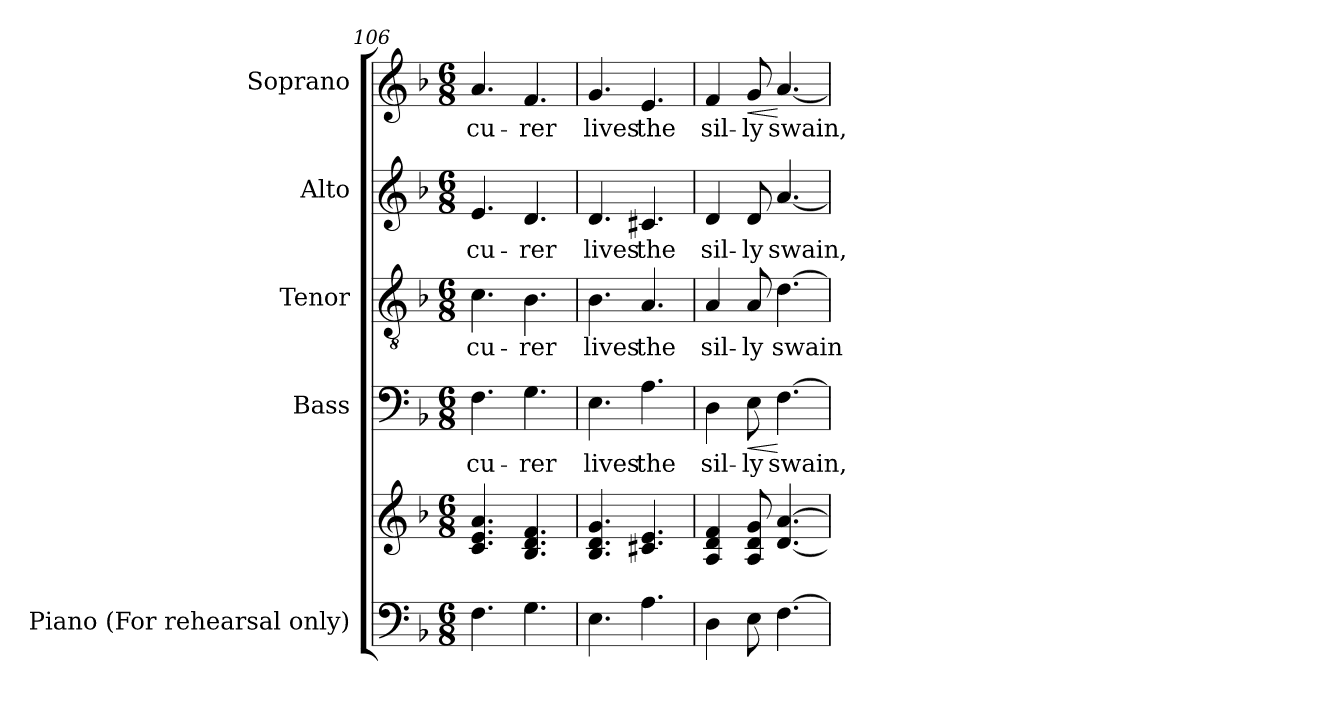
**kern	**kern	**kern	**text	**dynam	**kern	**text	**kern	**text	**kern	**text	**dynam
*part5	*part5	*part4	*part4	*part4	*part3	*part3	*part2	*part2	*part1	*part1	*part1
*staff6	*staff5	*staff4	*staff4	*staff4	*staff3	*staff3	*staff2	*staff2	*staff1	*staff1	*staff1
*I"Piano (For rehearsal only)	*	*I"Bass	*	*	*I"Tenor	*	*I"Alto	*	*I"Soprano	*	*
*I'Pno.	*	*I'B.	*	*	*I'T.	*	*I'A.	*	*I'S.	*	*
*clefF4	*clefG2	*clefF4	*	*	*clefGv2	*	*clefG2	*	*clefG2	*	*
*	*	*	*	*	*ITrd7c12	*	*	*	*	*	*
*k[b-]	*k[b-]	*k[b-]	*	*	*k[b-]	*	*k[b-]	*	*k[b-]	*	*
*F:	*F:	*F:	*	*	*F:	*	*F:	*	*F:	*	*
*M6/8	*M6/8	*M6/8	*	*	*M6/8	*	*M6/8	*	*M6/8	*	*
=106	=106	=106	=106	=106	=106	=106	=106	=106	=106	=106	=106
!	!	!	!LO:LY:b:color=#000000	!	!	!	!	!	!	!	!
!	!	!	!	!	!	!LO:LY:b:color=#000000	!	!	!	!	!
!	!	!	!	!	!	!	!	!LO:LY:b:color=#000000	!	!	!
!	!	!	!	!	!	!	!	!	!	!LO:LY:b:color=#000000	!
4.Fi\	4.ci/ 4.ei 4.ai	4.Fi\	-cu-	.	4.Ci\	-cu-	4.ei/	-cu-	4.ai/	-cu-	.
!	!	!	!LO:LY:b:color=#000000	!	!	!	!	!	!	!	!
!	!	!	!	!	!	!LO:LY:b:color=#000000	!	!	!	!	!
!	!	!	!	!	!	!	!	!LO:LY:b:color=#000000	!	!	!
!	!	!	!	!	!	!	!	!	!	!LO:LY:b:color=#000000	!
4.Gi\	4.B-i/ 4.di 4.fi	4.Gi\	-rer	.	4.BB-i\	-rer	4.di/	-rer	4.fi/	-rer	.
=107	=107	=107	=107	=107	=107	=107	=107	=107	=107	=107	=107
!	!	!	!LO:LY:b:color=#000000	!	!	!	!	!	!	!	!
!	!	!	!	!	!	!LO:LY:b:color=#000000	!	!	!	!	!
!	!	!	!	!	!	!	!	!LO:LY:b:color=#000000	!	!	!
!	!	!	!	!	!	!	!	!	!	!LO:LY:b:color=#000000	!
4.Ei\	4.B-i/ 4.di 4.gi	4.Ei\	lives	.	4.BB-i\	lives	4.di/	lives	4.gi/	lives	.
!	!	!	!LO:LY:b:color=#000000	!	!	!	!	!	!	!	!
!	!	!	!	!	!	!LO:LY:b:color=#000000	!	!	!	!	!
!	!	!	!	!	!	!	!	!LO:LY:b:color=#000000	!	!	!
!	!	!	!	!	!	!	!	!	!	!LO:LY:b:color=#000000	!
4.Ai\	4.c#Xi/ 4.ei	4.Ai\	the	.	4.AAi/	the	4.c#Xi/	the	4.ei/	the	.
!!LO:LB:g=z
=108	=108	=108	=108	=108	=108	=108	=108	=108	=108	=108	=108
!	!	!	!LO:LY:b:color=#000000	!	!	!	!	!	!	!	!
!	!	!	!	!	!	!LO:LY:b:color=#000000	!	!	!	!	!
!	!	!	!	!	!	!	!	!LO:LY:b:color=#000000	!	!	!
!	!	!	!	!	!	!	!	!	!	!LO:LY:b:color=#000000	!
4Di\	4Ai/ 4di 4fi	4Di\	sil-	.	4AAi/	sil-	4di/	sil-	4fi/	sil-	.
!	!	!	!LO:LY:b:color=#000000	!LO:HP:b	!	!	!	!	!	!	!
!	!	!	!	!	!	!LO:LY:b:color=#000000	!	!	!	!	!
!	!	!	!	!	!	!	!	!LO:LY:b:color=#000000	!	!	!
!	!	!	!	!	!	!	!	!	!	!LO:LY:b:color=#000000	!LO:HP:b
8Ei\	8Ai/ 8di 8gi	8Ei\	-ly	<	8AAi/	-ly	8di/	-ly	8gi/	-ly	<
!	!	!	!LO:LY:b:color=#000000	!	!	!	!	!	!	!	!
!	!	!	!	!	!	!LO:LY:b:color=#000000	!	!	!	!	!
!	!	!	!	!	!	!	!	!LO:LY:b:color=#000000	!	!	!
!	!	!	!	!	!	!	!	!	!	!LO:LY:b:color=#000000	!
[>4.Fi\	[<4.di/ [>4.ai	[>4.Fi\	swain,	[	[>4.Di\	swain	[<4.ai/	swain,	[<4.ai/	swain,	[
=	=	=	=	=	=	=	=	=	=	=	=
*-	*-	*-	*-	*-	*-	*-	*-	*-	*-	*-	*-
